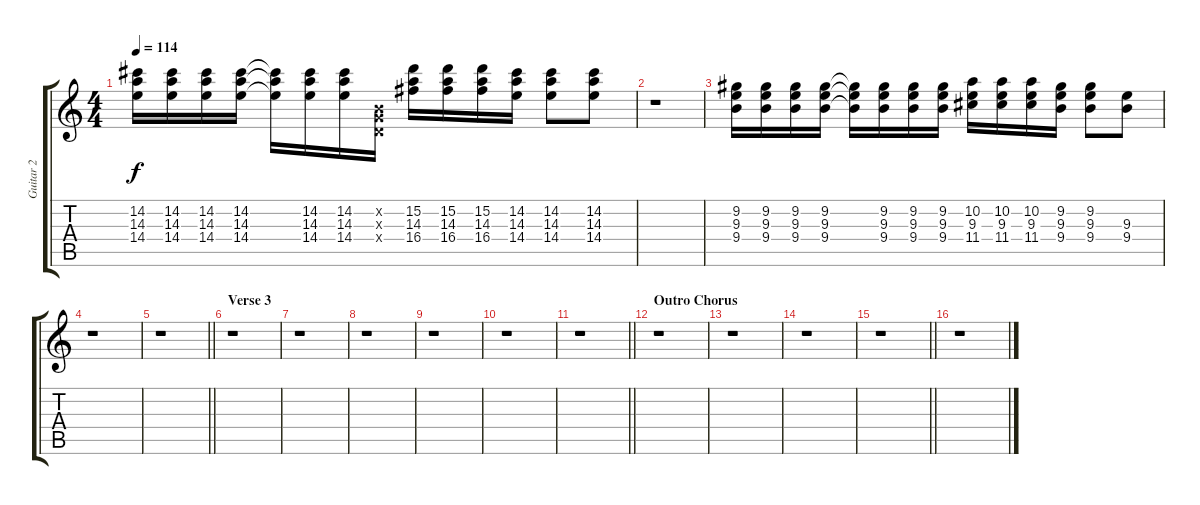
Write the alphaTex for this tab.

\track ("Guitar 2" "Guitar 2") {instrument distortionguitar}
\staff {score tabs}
\tuning (E4 B3 G3 D3 A2 E2) {hide}
\ts (4 4)
\tempo 114
\clef g2
\ks c
(14.2 14.3 14.4).16{dy f} (14.2 14.3 14.4).16 (14.2 14.3 14.4).16 (14.2 14.3 14.4).16 (14.2{t} 14.3{t} 14.4{t}).16 (14.2 14.3 14.4).16 (14.2 14.3 14.4).16 (0.2{x} 0.3{x} 0.4{x}).16 (15.2 14.3 16.4).16 (15.2 14.3 16.4).16 (15.2 14.3 16.4).16 (14.2 14.3 14.4).16 (14.2 14.3 14.4).8 (14.2 14.3 14.4).8 |
r.1 |
(9.2 9.3 9.4).16 (9.2 9.3 9.4).16 (9.2 9.3 9.4).16 (9.2 9.3 9.4).16 (9.2{t} 9.3{t} 9.4{t}).16 (9.2 9.3 9.4).16 (9.2 9.3 9.4).16 (9.2 9.3 9.4).16 (10.2 9.3 11.4).16 (10.2 9.3 11.4).16 (10.2 9.3 11.4).16 (9.2 9.3 9.4).16 (9.2 9.3 9.4).8 (9.3 9.4).8 |
r.1 |
\barLineRight lightlight
r.1 |
\section ("" "Verse 3")
r.1 |
r.1 |
r.1 |
r.1 |
r.1 |
\barLineRight lightlight
r.1 |
\section ("" "Outro Chorus")
r.1 |
r.1 |
r.1 |
\barLineRight lightlight
r.1 |
r.1
